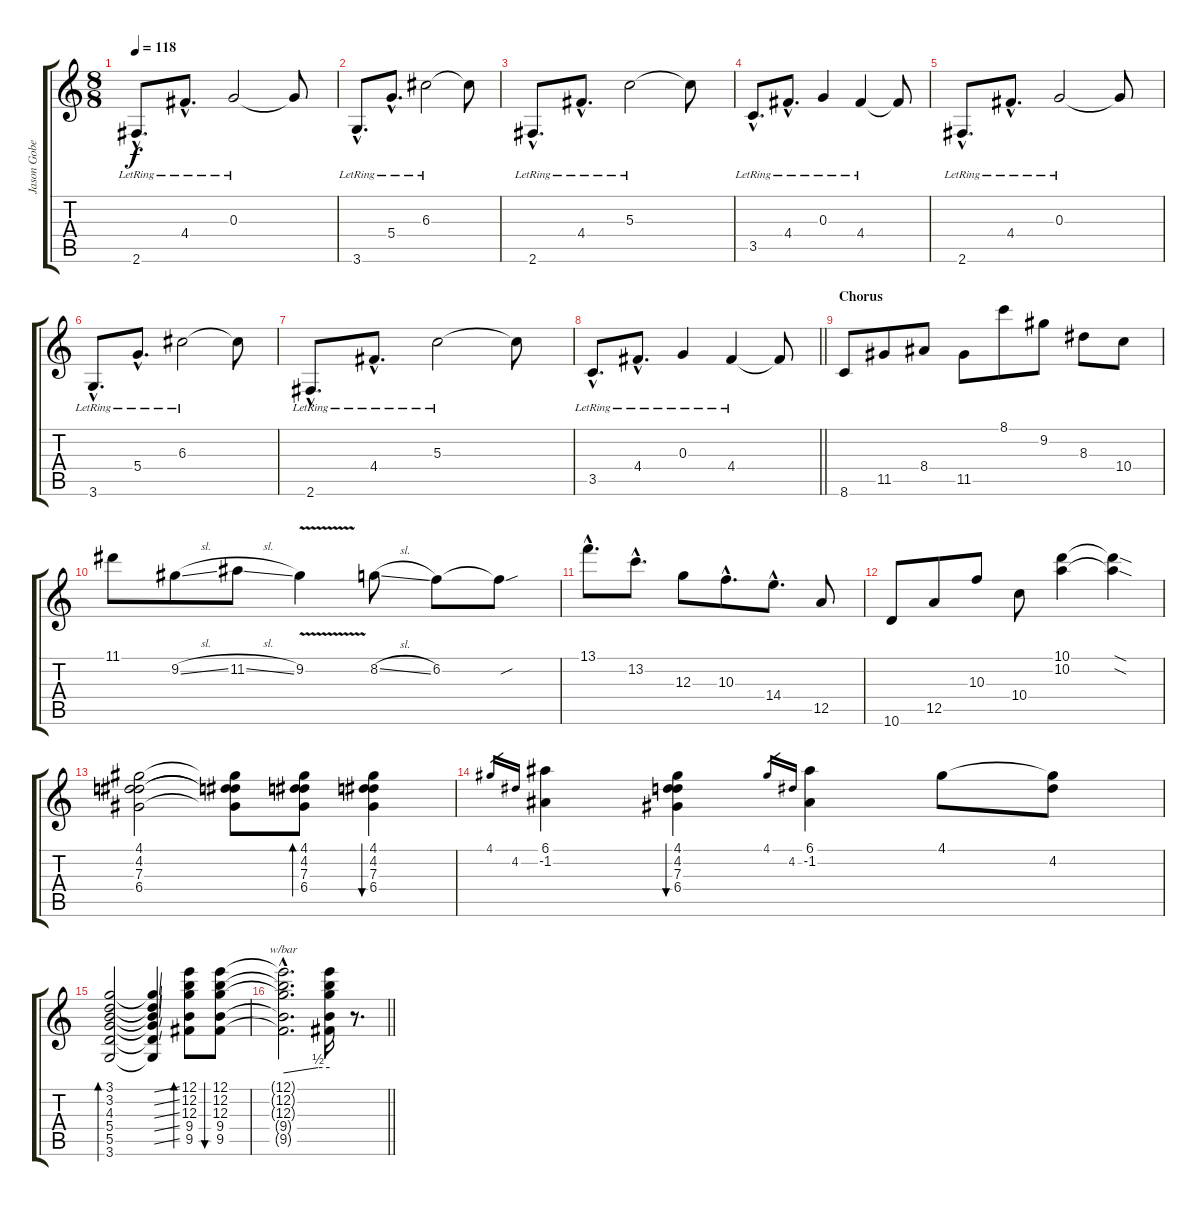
\track ("Jason Gobel (Clean)" "Jason Gobe") {instrument electricguitarjazz}
\staff {score tabs}
\tuning (E4 B3 G3 D3 A2 E2) {hide}
\ts (8 8)
\tempo 118
\clef g2
\ks c
2.6{hac lr}.8{d dy f} 4.4{hac lr}.8{d} 0.3{lr}.2 0.3{t}.8 |
3.6{hac lr}.8{d} 5.4{hac lr}.8{d} 6.3{lr}.2 6.3{t}.8 |
2.6{hac lr}.8{d} 4.4{hac lr}.8{d} 5.3{lr}.2 5.3{t}.8 |
3.5{hac lr}.8{d} 4.4{hac lr}.8{d} 0.3{lr}.4 4.4{lr}.4 4.4{t}.8 |
2.6{hac lr}.8{d} 4.4{hac lr}.8{d} 0.3{lr}.2 0.3{t}.8 |
3.6{hac lr}.8{d} 5.4{hac lr}.8{d} 6.3{lr}.2 6.3{t}.8 |
2.6{hac lr}.8{d} 4.4{hac lr}.8{d} 5.3{lr}.2 5.3{t}.8 |
\barLineRight lightlight
3.5{hac lr}.8{d} 4.4{hac lr}.8{d} 0.3{lr}.4 4.4{lr}.4 4.4{t}.8 |
\section ("" "Chorus")
8.6.8 11.5.8 8.4.8 11.5.8 8.1.8 9.2.8 8.3.8 10.4.8 |
11.1.8 9.2{sl}.8 11.2{sl}.8 9.2{v}.4 8.2{sl}.8 6.2.8 6.2{sou t}.8 |
13.1{hac}.8{d} 13.2{hac}.8{d} 12.3.8 10.3{hac}.8{d} 14.4{hac}.8{d} 12.5.8 |
10.6.8 12.5.8 10.3.8 10.4.8 (10.1 10.2).4 (10.1{sod t} 10.2{sod t}).4 |
(4.1 4.2 7.3 6.4).2 (4.1{t} 4.2{t} 7.3{t} 6.4{t}).8 (4.1 4.2 7.3 6.4).8{bd 60} (4.1 4.2 7.3 6.4).4{bu 60} |
4.1.16{gr} 4.2.16{gr} (6.1 -1.2).4 (4.1 4.2 7.3 6.4).4{bu 60} 4.1.16{gr} 4.2.16{gr} (6.1 -1.2).4 4.1.8 (4.1{t} 4.2).8 |
(3.1 3.2 4.3 5.4 5.5 3.6).2{bd 60} (3.1{ss t} 3.2{ss t} 4.3{ss t} 5.4{ss t} 5.5{ss t} 3.6{t}).4 (12.1 12.2 12.3 9.4 9.5).8{bd 60} (12.1 12.2 12.3 9.4 9.5).8{bu 60} |
\barLineRight lightlight
(12.1{hac t} 12.2{hac t} 12.3{hac t} 9.4{hac t} 9.5{hac t}).2{d tbe (custom default 0 0 45 2 60 2)} (12.1{t} 12.2{t} 12.3{t} 9.4{t} 9.5{t}).16 r.8{d}
